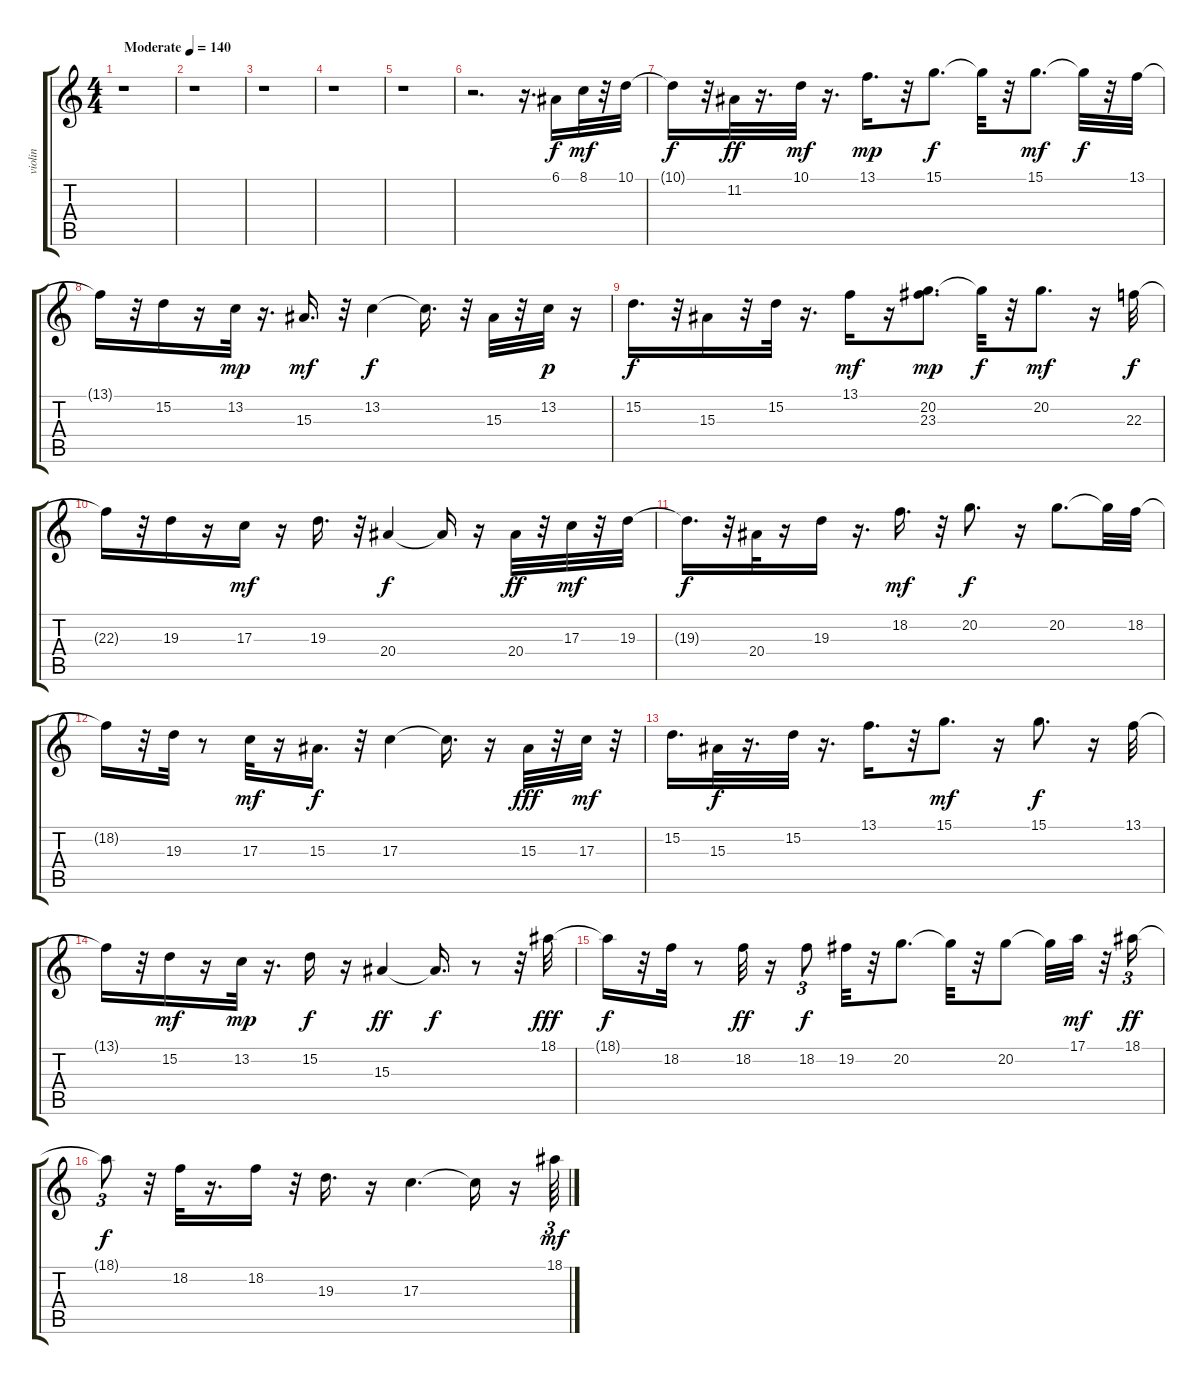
\track ("violin" "violin") {instrument violin}
\staff {score tabs}
\tuning (E4 B3 G3 D3 A2 E2) {hide}
\ts (4 4)
\tempo (140 "Moderate")
\clef g2
\ks c
r.1{dy f instrument violin} |
r.1 |
r.1 |
r.1 |
r.1 |
r.2{d} r.16{d} 6.1.16 8.1.32{dy mf} r.32 10.1.32 |
10.1{t}.16{dy f} r.32 11.2.32{dy ff} r.16{d} 10.1.32{dy mf} r.16{d} 13.1.16{d dy mp} r.32 15.1.8{d dy f} 15.1{t}.32 r.32 15.1.8{d dy mf} 15.1{t}.32{dy f} r.32 13.1.32 |
13.1{t}.16 r.32 15.2.16 r.16 13.2.32{dy mp} r.16{d} 15.3.16{d dy mf} r.32 13.2.4{dy f} 13.2{t}.16{d} r.32 15.3.32 r.32 13.2.32{dy p} r.16 |
15.2.16{d dy f} r.32 15.3.16 r.32 15.2.32 r.16{d} 13.1.16{dy mf} r.16 (20.2 23.3).8{d dy mp} 20.2{t}.32{dy f} r.32 20.2.8{d dy mf} r.16 22.3.32{dy f} |
22.3{t}.16 r.32 19.3.16 r.16 17.3.16{dy mf} r.16 19.3.16{d} r.32 20.4.4{dy f} 20.4{t}.16 r.16 20.4.32{dy ff} r.32 17.3.32{dy mf} r.32 19.3.32 |
19.3{t}.16{d dy f} r.32 20.4.32 r.16 19.3.16 r.16{d} 18.2.16{d dy mf} r.32 20.2.8{d dy f} r.16 20.2.8{d} 20.2{t}.32 18.2.32 |
18.2{t}.16 r.32 19.3.32 r.8 17.3.32{dy mf} r.16 15.3.16{d dy f} r.32 17.3.4 17.3{t}.16{d} r.16 15.3.32{dy fff} r.32 17.3.32{dy mf} r.32 |
15.2.16{d} 15.3.32{dy f} r.16{d} 15.2.32 r.16{d} 13.1.16{d} r.32 15.1.8{d dy mf} r.16 15.1.8{d dy f} r.16 13.1.32 |
13.1{t}.16 r.32 15.2.16{dy mf} r.16 13.2.32{dy mp} r.16{d} 15.2.16{dy f} r.16 15.3.4{dy ff} 15.3{t}.16{d dy f} r.8 r.32 18.1.32{dy fff} |
18.1{t}.16{dy f} r.32 18.2.32 r.8 18.2.32{dy ff} r.16 18.2.8{tu (3 2) dy f} 19.2.32 r.32 20.2.8{d} 20.2{t}.32 r.32 20.2.8 20.2{t}.32 17.1.32{dy mf} r.32 18.1.16{tu (3 2) dy ff} |
18.1{t}.8{tu (3 2) dy f} r.32 18.2.32 r.16{d} 18.2.16 r.32 19.3.16{d} r.16 17.3.4{d} 17.3{t}.16 r.16 18.1.64{tu (3 2) dy mf}
